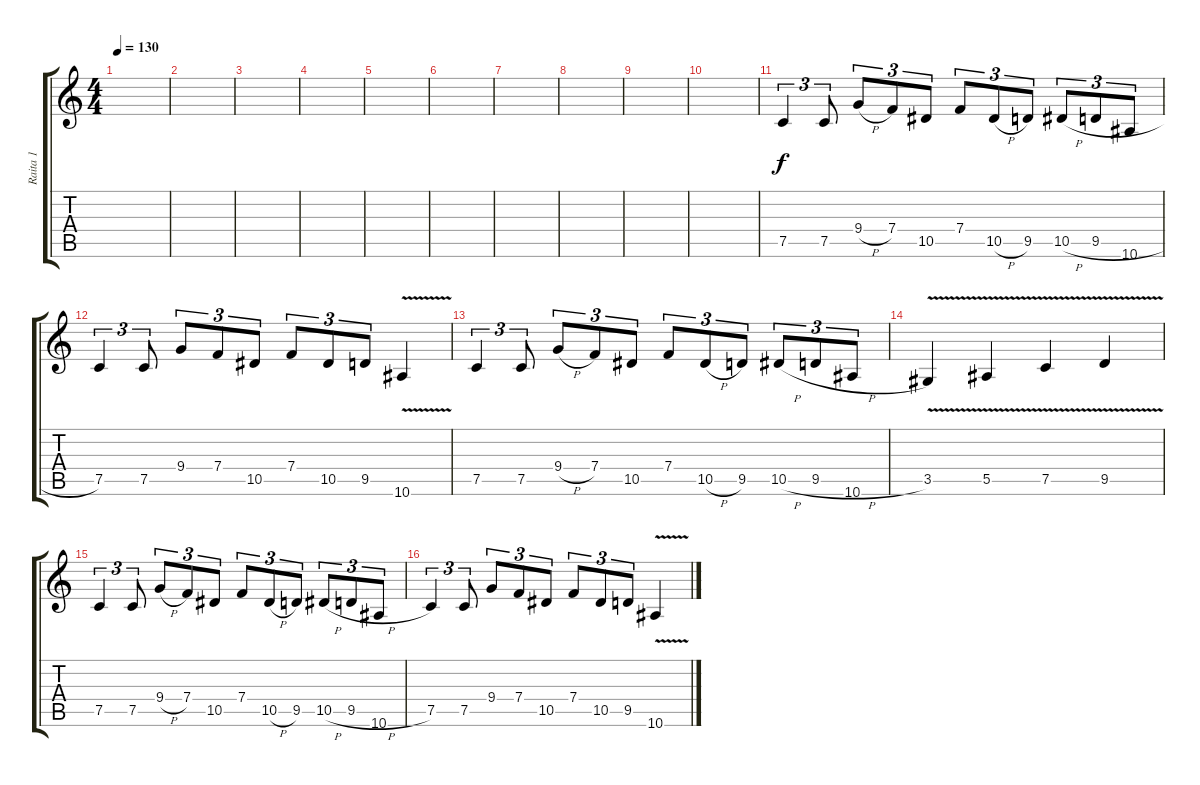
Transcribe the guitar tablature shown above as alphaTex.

\track ("Raita 1" "Raita 1") {instrument overdrivenguitar}
\staff {score tabs}
\tuning (C4 G3 Eb3 Bb2 F2 C2) {hide}
\ts (4 4)
\tempo 130
\clef g2
\ks c
|
|
|
|
|
|
|
|
|
|
7.5.4{tu (3 2)} 7.5.8{tu (3 2)} 9.4{h}.8{tu (3 2)} 7.4.8{tu (3 2)} 10.5.8{tu (3 2)} 7.4.8{tu (3 2)} 10.5{h}.8{tu (3 2)} 9.5.8{tu (3 2)} 10.5{h}.8{tu (3 2)} 9.5{h}.8{tu (3 2)} 10.6.8{tu (3 2)} |
7.5.4{tu (3 2)} 7.5.8{tu (3 2)} 9.4.8{tu (3 2)} 7.4.8{tu (3 2)} 10.5.8{tu (3 2)} 7.4.8{tu (3 2)} 10.5.8{tu (3 2)} 9.5.8{tu (3 2)} 10.6{v}.4 |
7.5.4{tu (3 2)} 7.5.8{tu (3 2)} 9.4{h}.8{tu (3 2)} 7.4.8{tu (3 2)} 10.5.8{tu (3 2)} 7.4.8{tu (3 2)} 10.5{h}.8{tu (3 2)} 9.5.8{tu (3 2)} 10.5{h}.8{tu (3 2)} 9.5{h}.8{tu (3 2)} 10.6.8{tu (3 2)} |
3.5{v}.4 5.5{v}.4 7.5{v}.4 9.5{v}.4 |
7.5.4{tu (3 2)} 7.5.8{tu (3 2)} 9.4{h}.8{tu (3 2)} 7.4.8{tu (3 2)} 10.5.8{tu (3 2)} 7.4.8{tu (3 2)} 10.5{h}.8{tu (3 2)} 9.5.8{tu (3 2)} 10.5{h}.8{tu (3 2)} 9.5{h}.8{tu (3 2)} 10.6.8{tu (3 2)} |
7.5.4{tu (3 2)} 7.5.8{tu (3 2)} 9.4.8{tu (3 2)} 7.4.8{tu (3 2)} 10.5.8{tu (3 2)} 7.4.8{tu (3 2)} 10.5.8{tu (3 2)} 9.5.8{tu (3 2)} 10.6{v}.4
